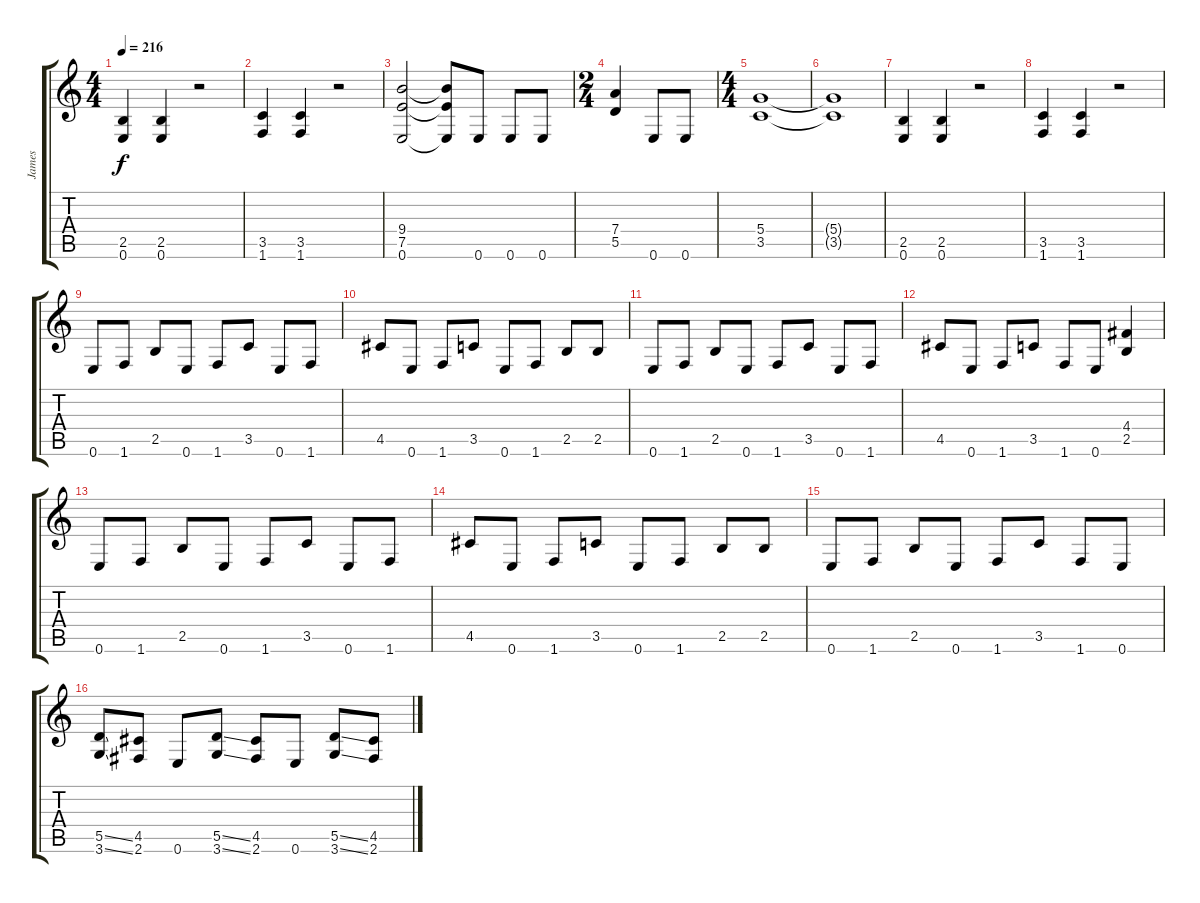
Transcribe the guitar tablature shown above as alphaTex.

\track ("James" "James") {instrument distortionguitar}
\staff {score tabs}
\tuning (E4 B3 G3 D3 A2 E2) {hide}
\ts (4 4)
\tempo 216
\clef g2
\ks c
(2.5 0.6).4{dy f} (2.5 0.6).4 r.2 |
(3.5 1.6).4 (3.5 1.6).4 r.2 |
(9.4 7.5 0.6).2 (9.4{t} 7.5{t} 0.6{t}).8 0.6.8 0.6.8 0.6.8 |
\ts (2 4)
(7.4 5.5).4 0.6.8 0.6.8 |
\ts (4 4)
(5.4 3.5).1 |
(5.4{t} 3.5{t}).1 |
(2.5 0.6).4 (2.5 0.6).4 r.2 |
(3.5 1.6).4 (3.5 1.6).4 r.2 |
0.6.8 1.6.8 2.5.8 0.6.8 1.6.8 3.5.8 0.6.8 1.6.8 |
4.5.8 0.6.8 1.6.8 3.5.8 0.6.8 1.6.8 2.5.8 2.5.8 |
0.6.8 1.6.8 2.5.8 0.6.8 1.6.8 3.5.8 0.6.8 1.6.8 |
4.5.8 0.6.8 1.6.8 3.5.8 1.6.8 0.6.8 (4.4 2.5).4 |
0.6.8 1.6.8 2.5.8 0.6.8 1.6.8 3.5.8 0.6.8 1.6.8 |
4.5.8 0.6.8 1.6.8 3.5.8 0.6.8 1.6.8 2.5.8 2.5.8 |
0.6.8 1.6.8 2.5.8 0.6.8 1.6.8 3.5.8 1.6.8 0.6.8 |
(5.5{ss} 3.6{ss}).8 (4.5 2.6).8 0.6.8 (5.5{ss} 3.6{ss}).8 (4.5 2.6).8 0.6.8 (5.5{ss} 3.6{ss}).8 (4.5 2.6).8
